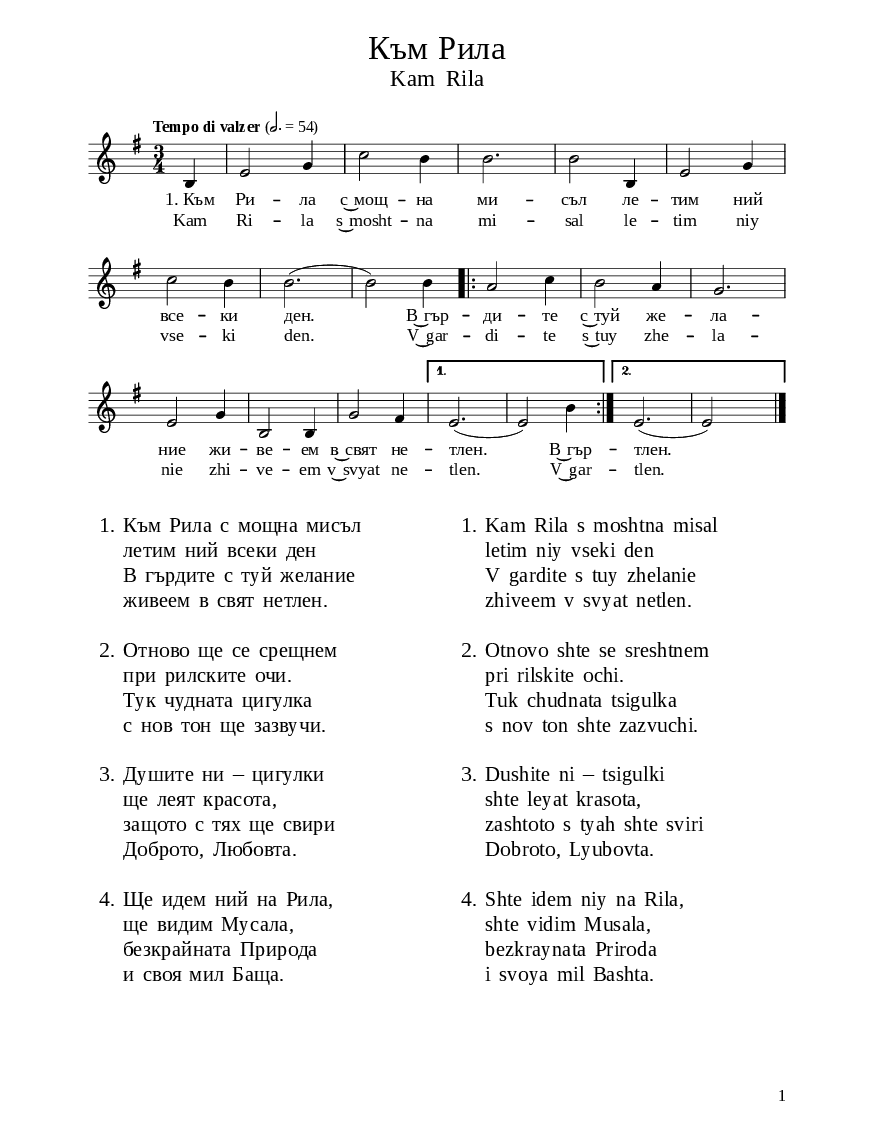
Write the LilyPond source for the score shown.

\version "2.22.0"

\paper {
  #(set-paper-size "a5")
}

\bookpart {
\paper {
  print-all-headers = ##t
  print-page-number = ##t
  print-first-page-number = ##t

  % put page numbers on the bottom
  oddHeaderMarkup = \markup ""
  evenHeaderMarkup = \markup ""
  oddFooterMarkup = \markup
    \fill-line {
      ""
      \on-the-fly #print-page-number-check-first \fromproperty #'page:page-number-string
    }
  evenFooterMarkup = \markup
    \fill-line {
      \on-the-fly #print-page-number-check-first \fromproperty #'page:page-number-string
      ""
    }

  left-margin = 1.5\cm
  right-margin = 1.5\cm
  top-margin = 1.6\cm
  bottom-margin = 1.2\cm
  ragged-bottom = ##t % do not spread the staves to fill the whole vertical space

  % change lyrics and titles font (affects notes also)
  fonts =
    #(make-pango-font-tree
     "Times New Roman"
     "DejaVu Sans"
     "DejaVu Sans Mono"
     (/ (* staff-height pt) 3.6))

  % change distance between staves
  system-system-spacing =
    #'((basic-distance . 12)
       (minimum-distance . 6)
       (padding . 1)
       (stretchability . 12))
}

\header {
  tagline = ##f
}

\score{
  \layout { 
    indent = 0.0\cm % remove first line indentation
    %ragged-last = ##t % do not spread last line to fill the whole space
    \context {
      \Score
      \omit BarNumber %remove bar numbers
    } % context

    \context { % change staff size
      \Staff
      fontSize = #+0 % affects notes size only
      \override StaffSymbol #'staff-space = #(magstep -3)
      \override StaffSymbol #'thickness = #0.5
      \override BarLine #'hair-thickness = #1
      %\override StaffSymbol #'ledger-line-thickness = #'(0 . 0)
    }

    \context { % adjust space between staff and lyrics and between the two lyric lines
      \Lyrics
      \override VerticalAxisGroup.nonstaff-relatedstaff-spacing = #'((basic-distance . 4.5))
      \override VerticalAxisGroup.nonstaff-nonstaff-spacing = #'((minimum-distance . 2))
    }
  } % layout

  
  \new Voice \absolute  {
    \clef treble
    \key e \minor
    \time 3/4 
     \tempo \markup { % make tempo note smaller
    \concat { "Tempo di valzer" \normal-text { " (" }
      \teeny \general-align #Y #DOWN \note {2.} #0.8
      \normal-text { " = 54)" }
    }
  }
    \partial 4 b4 | e'2 g'4 | c''2 b'4 | b'2. | b'2 b4 | e'2 g'4 | \break
    c''2 b'4 | b'2. ( | b'2 ) b'4 |
    \repeat volta 2 { a'2 c''4 | b'2 a'4 | g'2. \break 
      e'2 g'4 | b2 b4 | g'2 fis'4 } 
    \alternative { 
      { e'2. ( | e'2 ) b'4 | } 
      { e'2. ( | e'2 ) s4 \bar "|." } 
    }
  }
  
  \addlyrics {
    "1. Към" Ри -- ла с~мощ -- на ми -- съл ле -- тим ний
    все -- ки ден. В~гър -- ди -- те с~туй же -- ла -- 
    ние жи -- ве -- ем в~свят не -- тлен. В~гър -- тлен.    
  }

  \addlyrics {
    Kam Ri -- la s~mosht -- na mi -- sal le -- tim niy
    vse -- ki den. V~gar -- di -- te s~tuy zhe -- la -- 
    nie zhi -- ve -- em v~svyat ne -- tlen. V~gar -- tlen.    
  }

  
  \header {
    title = \markup \column \normal-text \fontsize #2.5 {
              \center-align
              \line { Към Рила }
              \vspace #-0.6
              \center-align
              \line \fontsize #-3 { Kam Rila  }
              \vspace #-0.8
              \center-align
              \line \fontsize #-3 { "  " }
            }
  }
  
  \midi{}

} % score



\markup \fontsize #+2.5 {
    \hspace #1
    \override #'(baseline-skip . 2.4) % affects space between column lines
    \column {
       \line { 1. Към Рила с мощна мисъл }
      \line {   "   " летим ний всеки ден }  
      \line {   "   " В гърдите с туй желание }
      \line {   "   " живеем в свят нетлен. } 
      
      \line { " " }
      \line { 2. Отново ще се срещнем  }
      \line {   "   " при рилските очи. }  
      \line {   "   " Тук чудната цигулка }
      \line {   "   " с нов тон ще зазвучи. } 
      
        \line { " " }
       \line { 3. Душите ни  – цигулки }
      \line {   "   " ще леят красота, }  
      \line {   "   " защото с тях ще свири  }
      \line {   "   " Доброто, Любовта. } 
      
      \line { " " }
      \line { 4. Ще идем ний на Рила, }
      \line {   "   " ще видим Мусала, }  
      \line {   "   " безкрайната Природа  }
      \line {   "   " и своя мил Баща. } 
    }

    \hspace #9
    \override #'(baseline-skip . 2.4)
    \column {
      \line { 1. Kam Rila s moshtna misal }
      \line {   "   " letim niy vseki den }  
      \line {   "   " V gardite s tuy zhelanie }
      \line {   "   " zhiveem v svyat netlen. } 
      
      \line { " " }
      \line { 2. Otnovo shte se sreshtnem  }
      \line {   "   " pri rilskite ochi. }  
      \line {   "   " Tuk chudnata tsigulka }
      \line {   "   " s nov ton shte zazvuchi. } 
      
        \line { " " }
       \line { 3. Dushite ni  – tsigulki }
      \line {   "   " shte leyat krasota, }  
      \line {   "   " zashtoto s tyah shte sviri  }
      \line {   "   " Dobroto, Lyubovta. } 
      
      \line { " " }
      \line { 4. Shte idem niy na Rila, }
      \line {   "   " shte vidim Musala, }  
      \line {   "   " bezkraynata Priroda  }
      \line {   "   " i svoya mil Bashta. } 
    } %column
} % markup

\pageBreak

% include foreign translation(s) of the song
\version "2.22.0"

\markup \fill-line { \fontsize #6 "Ins Rila" }
\markup \null
\markup \null
\markup \fontsize #+2.5 {
  \hspace #16
  \override #'(baseline-skip . 2)
  \column {
    \line { " " } 
     
      \line { 1. Ins Rila fliegen wir  }
      \line {   "   " mit machtvollem Gedanken jeden Tag.  }  
      \line {   "   " Mit diesem Wunsch in der Brust }
      \line {   "   " leben wir in einer ewigen Welt. } 
      
      \line { " " }
      \line { 2. Wieder werden wir uns  }
      \line {   "   " bei den Rila-Augen treffen. }  
      \line {   "   " Hier wird die wunderbare Violine }
      \line {   "   " in neuem Klang erklingen. } 
           \line { " " }
      \line { 3. Unsere Seelen – Geigen  }
      \line {   "   " werden Schönheit gießen, }  
      \line {   "   " denn mit ihnen wird   }
      \line {   "   " das Gute, die Liebe spielen. } 
      
      \line { " " }
      \line { 4. Wir werden nach Rila gehen, }
      \line {   "   " wir werden Musala sehen, }  
      \line {   "   " die unendliche Natur  }
      \line {   "   " und unseren lieben Vater. } 
     
     
    }
     
      }
       
  


} % bookpart
